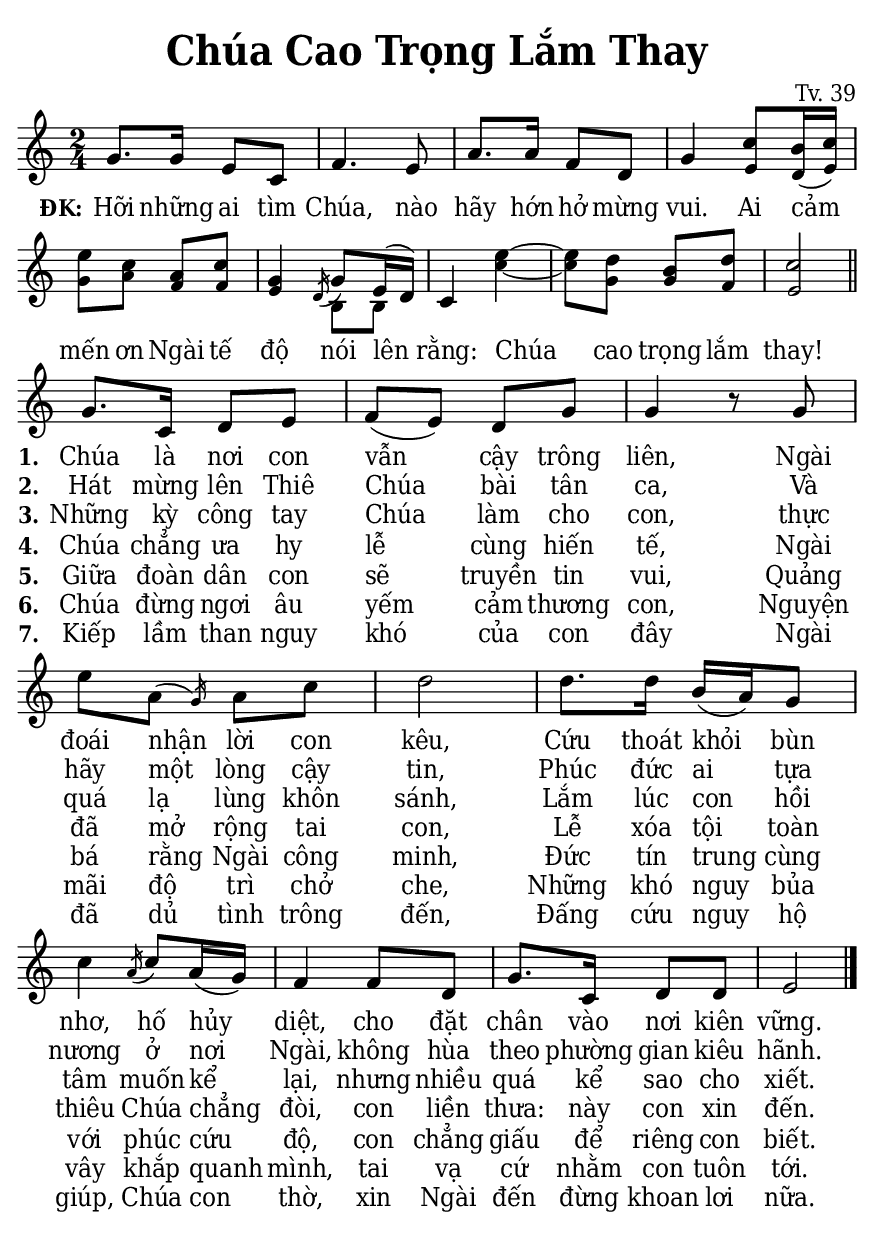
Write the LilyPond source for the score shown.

% Cài đặt chung\
\version "2.22.1"
\include "english.ly"

\header {
  title = \markup { \fontsize #1 "Chúa Cao Trọng Lắm Thay" }
  composer = "Tv. 39"
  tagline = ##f
}

% Nhạc phiên khúc
nhacPhienKhucSop = \relative c'' {
  g8. g16 e8 c |
  f4. e8 |
  a8. a16 f8 d |
  g4 c8 b16 (c) |
  e8 c a c |
  g4 \slashedGrace { d16 _( } g8) e16 (d) |
  c4 e' ~ |
  e8 d b d |
  c2 \bar "||" \break
  
  g8. c,16 d8 e |
  f (e) d g |
  g4 r8 g |
  e'
  \afterGrace a,8 ({
    \override Flag.stroke-style = #"grace"
    g16)}
  \revert Flag.stroke-style
  a8 c |
  d2 |
  d8. d16 b (a) g8 |
  c4 \slashedGrace { a16 ( } c8) a16 (g) |
  f4 f8 d |
  g8. c,16 d8 d |
  e2 \bar "|."
}

nhacPhienKhucAlto = \relative c'' {
  g8. g16 e8 c |
  f4. e8 |
  a8. a16 f8 d |
  g4 e8 d16 (e) |
  g8 a f f |
  e4 b8 b |
  c4 c' ~ |
  c8 g g f |
  e2
}

% Lời phiên khúc
loiPhienKhucSop = \lyrics {
  \set stanza = "ĐK:"
  Hỡi những ai tìm Chúa,
  nào hãy hớn hở mừng vui.
  Ai cảm mến ơn Ngài tế độ nói lên rằng:
  Chúa cao trọng lắm thay!
  <<
    {
      \set stanza = "1."
      Chúa là nơi con vẫn cậy trông liên,
      Ngài đoái nhận lời con kêu,
      Cứu thoát khỏi bùn nhơ, hố hủy diệt,
      cho đặt chân vào nơi kiên vững.
    }
    \new Lyrics {
	    \set associatedVoice = "beSop"
	    \set stanza = "2."
	    Hát mừng lên Thiê Chúa bài tân ca,
	    Và hãy một lòng cậy tin,
	    Phúc đức ai tựa nương ở nơi Ngài,
	    không hùa theo phường gian kiêu hãnh.
    }
    \new Lyrics {
	    \set associatedVoice = "beSop"
	    \set stanza = "3."
	    Những kỳ công tay Chúa làm cho con,
	    thực quá lạ lùng khôn sánh,
	    Lắm lúc con hồi tâm muốn kể lại,
	    nhưng nhiều quá kể sao cho xiết.
    }
    \new Lyrics {
	    \set associatedVoice = "beSop"
	    \set stanza = "4."
	    Chúa chẳng ưa hy lễ cùng hiến tế,
	    Ngài đã mở rộng tai con,
	    Lễ xóa tội toàn thiêu Chúa chẳng đòi,
	    con liền thưa: này con xin đến.
    }
    \new Lyrics {
	    \set associatedVoice = "beSop"
	    \set stanza = "5."
	    Giữa đoàn dân con sẽ truyền tin vui,
	    Quảng bá rằng Ngài công minh,
	    Đức tín trung cùng với phúc cứu độ,
	    con chẳng giấu để riêng con biết.
    }
    \new Lyrics {
	    \set associatedVoice = "beSop"
	    \set stanza = "6."
	    Chúa đừng ngơi âu yếm cảm thương con,
	    Nguyện mãi độ trì chở che,
	    Những khó nguy bủa vây khắp quanh mình,
	    tai vạ cứ nhằm con tuôn tới.
    }
    \new Lyrics {
	    \set associatedVoice = "beSop"
	    \set stanza = "7."
	    Kiếp lầm than nguy khó của con đây
	    Ngài đã dủ tình trông đến,
	    Đấng cứu nguy hộ giúp, Chúa con thờ,
	    xin Ngài đến đừng khoan lơi nữa.
    }
  >>
}

% Dàn trang
\paper {
  #(set-paper-size "a5")
  top-margin = 3\mm
  bottom-margin = 3\mm
  left-margin = 3\mm
  right-margin = 3\mm
  indent = #0
  #(define fonts
	 (make-pango-font-tree "Deja Vu Serif Condensed"
	 		       "Deja Vu Serif Condensed"
			       "Deja Vu Serif Condensed"
			       (/ 20 20)))
  print-page-number = ##f
  page-count = #1
}

TongNhip = {
  \key c \major \time 2/4
  \set Timing.beamExceptions = #'()
  \set Timing.baseMoment = #(ly:make-moment 1/4)
}

% Đổi kích thước nốt cho bè phụ
notBePhu =
#(define-music-function (font-size music) (number? ly:music?)
   (for-some-music
     (lambda (m)
       (if (music-is-of-type? m 'rhythmic-event)
           (begin
             (set! (ly:music-property m 'tweaks)
                   (cons `(font-size . ,font-size)
                         (ly:music-property m 'tweaks)))
             #t)
           #f))
     music)
   music)

\score {
  \new ChoirStaff <<
    \new Staff \with {
        \consists "Merge_rests_engraver"
        printPartCombineTexts = ##f
      }
      <<
      \new Voice \TongNhip \partCombine 
        \nhacPhienKhucSop
        \notBePhu -1 { \nhacPhienKhucAlto }
      \new NullVoice = beSop \nhacPhienKhucSop
      \new Lyrics \lyricsto beSop \loiPhienKhucSop
      >>
  >>
  \layout {
    %\override Lyrics.LyricSpace.minimum-distance = #0.8
    \override Score.BarNumber.break-visibility = ##(#f #f #f)
    \override Score.SpacingSpanner.uniform-stretching = ##t
  } 
}
